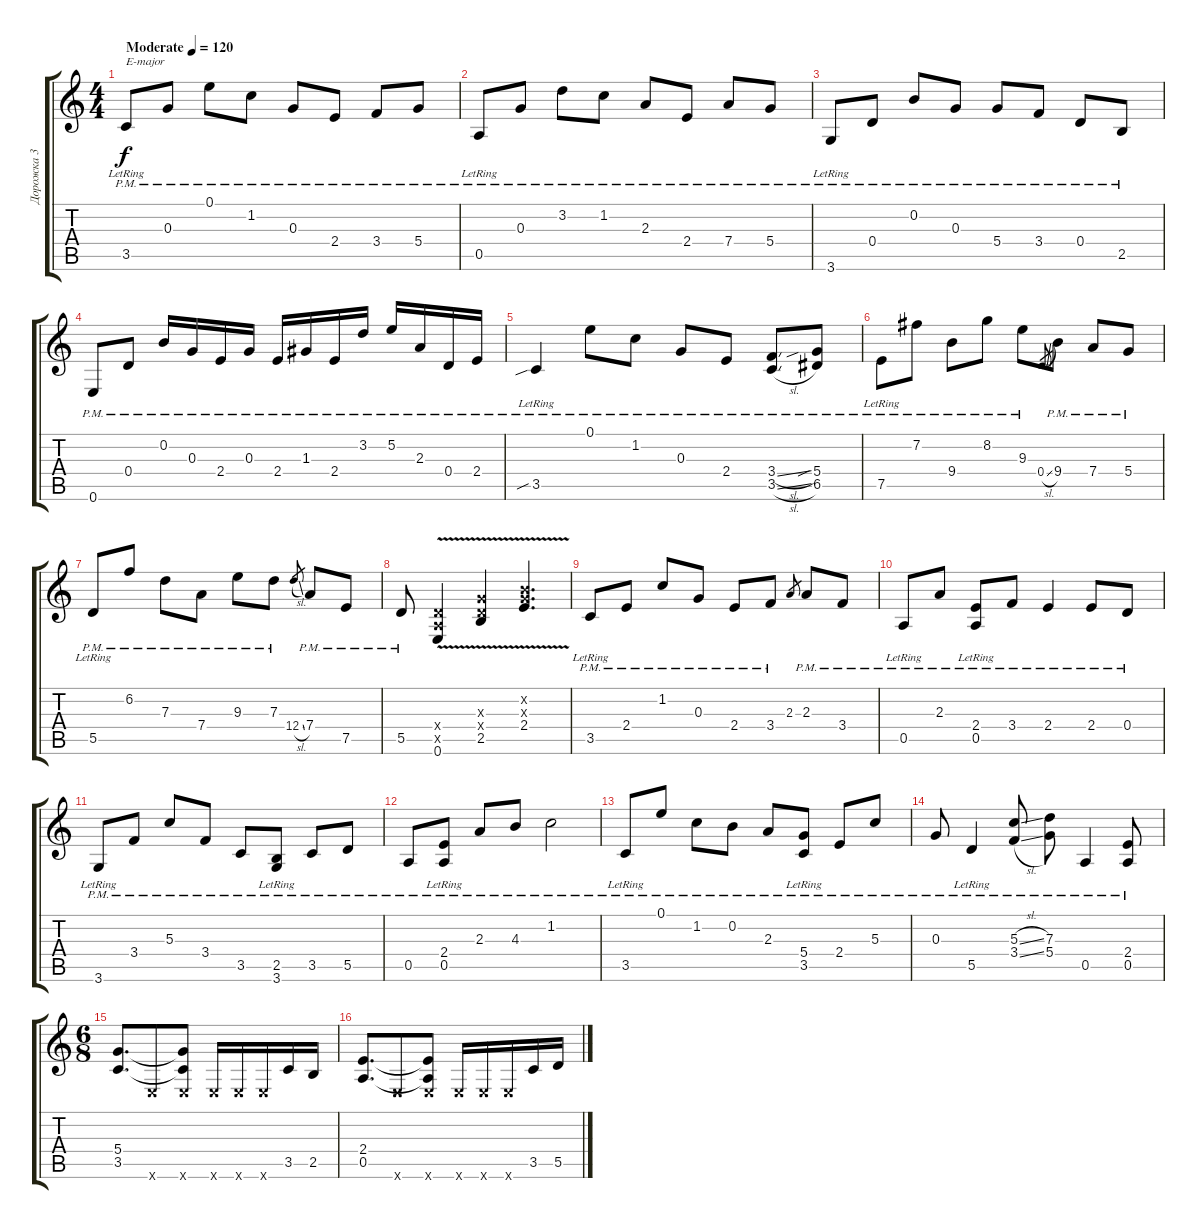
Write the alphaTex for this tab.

\track ("Дорожка 3" "Дорожка 3") {instrument distortionguitar}
\staff {score tabs}
\tuning (E4 B3 G3 D3 A2 E2) {hide}
\ts (4 4)
\tempo (120 "Moderate")
\clef g2
\ks c
3.5{pm lr}.8{txt "E-major" dy f instrument distortionguitar} 0.3{pm}.8 0.1{pm}.8 1.2{pm}.8 0.3{pm}.8 2.4{pm}.8 3.4{pm}.8 5.4{pm}.8 |
0.5{pm lr}.8 0.3{pm}.8 3.2{pm}.8 1.2{pm}.8 2.3{pm}.8 2.4{pm}.8 7.4{pm}.8 5.4{pm}.8 |
3.6{pm lr}.8 0.4{pm}.8 0.2{pm}.8 0.3{pm}.8 5.4{pm}.8 3.4{pm}.8 0.4{pm}.8 2.5{pm}.8 |
0.6{pm}.8 0.4{pm}.8 0.2{pm}.16 0.3{pm}.16 2.4{pm}.16 0.3{pm}.16 2.4{pm}.16 1.3{pm}.16 2.4{pm}.16 3.2{pm}.16 5.2{pm}.16 2.3{pm}.16 0.4{pm}.16 2.4{pm}.16 |
3.5{sib pm lr}.4 0.1{pm}.8 1.2{pm}.8 0.3{pm}.8 2.4{pm}.8 (3.4{sl pm} 3.5{sl pm}).8 (5.4{sib pm} 6.5{pm}).8 |
7.5{pm lr}.8 7.2{pm}.8 9.4{pm}.8 8.2{pm}.8 9.3{pm}.8 0.4{sl}.8{gr} 9.4{pm}.8 7.4{pm}.8 5.4{pm}.8 |
5.5{pm lr}.8 6.2{pm}.8 7.3{pm}.8 7.4{pm}.8 9.3{pm}.8 7.3{pm}.8 12.4{sl}.8{gr} 7.4{pm}.8 7.5{pm}.8 |
5.5{pm}.8 (0.4{x} 0.5{x} 0.6{v}).4 (0.3{x} 0.4{x} 2.5{v}).4 (0.2{x} 0.3{x} 2.4{v}).4{d} |
3.5{pm lr}.8 2.4{pm}.8 1.2{pm}.8 0.3{pm}.8 2.4{pm}.8 3.4{pm}.8 2.3.8{gr} 2.3{pm}.8 3.4{pm}.8 |
0.5{pm lr}.8 2.3{pm}.8 (2.4{pm} 0.5{pm lr}).8 3.4{pm}.8 2.4{pm}.4 2.4{pm}.8 0.4{pm}.8 |
3.6{pm lr}.8 3.4{pm}.8 5.3{pm}.8 3.4{pm}.8 3.5{pm}.8 (2.5{pm} 3.6{pm lr}).8 3.5{pm}.8 5.5{pm}.8 |
0.5{pm}.8 (2.4{pm} 0.5{pm lr}).8 2.3{pm}.8 4.3{pm}.8 1.2{pm}.2 |
3.5{pm lr}.8 0.1{pm}.8 1.2{pm}.8 0.2{pm}.8 2.3{pm}.8 (5.4{pm} 3.5{pm lr}).8 2.4{pm}.8 5.3{pm}.8 |
0.3{pm}.8 5.5{pm lr}.4 (5.3{sl pm} 3.4{sl pm}).8 (7.3{pm} 5.4{pm}).8 0.5{pm}.4 (2.4{pm} 0.5{pm}).8 |
\ts (6 8)
(5.4 3.5).8{d} 0.6{x}.8 (5.4{t} 3.5{t} 0.6{x}).8 0.6{x}.16 0.6{x}.16 0.6{x}.16 3.5.16 2.5.16 |
(2.4 0.5).8{d} 0.6{x}.8 (2.4{t} 0.5{t} 0.6{x}).8 0.6{x}.16 0.6{x}.16 0.6{x}.16 3.5.16 5.5.16
